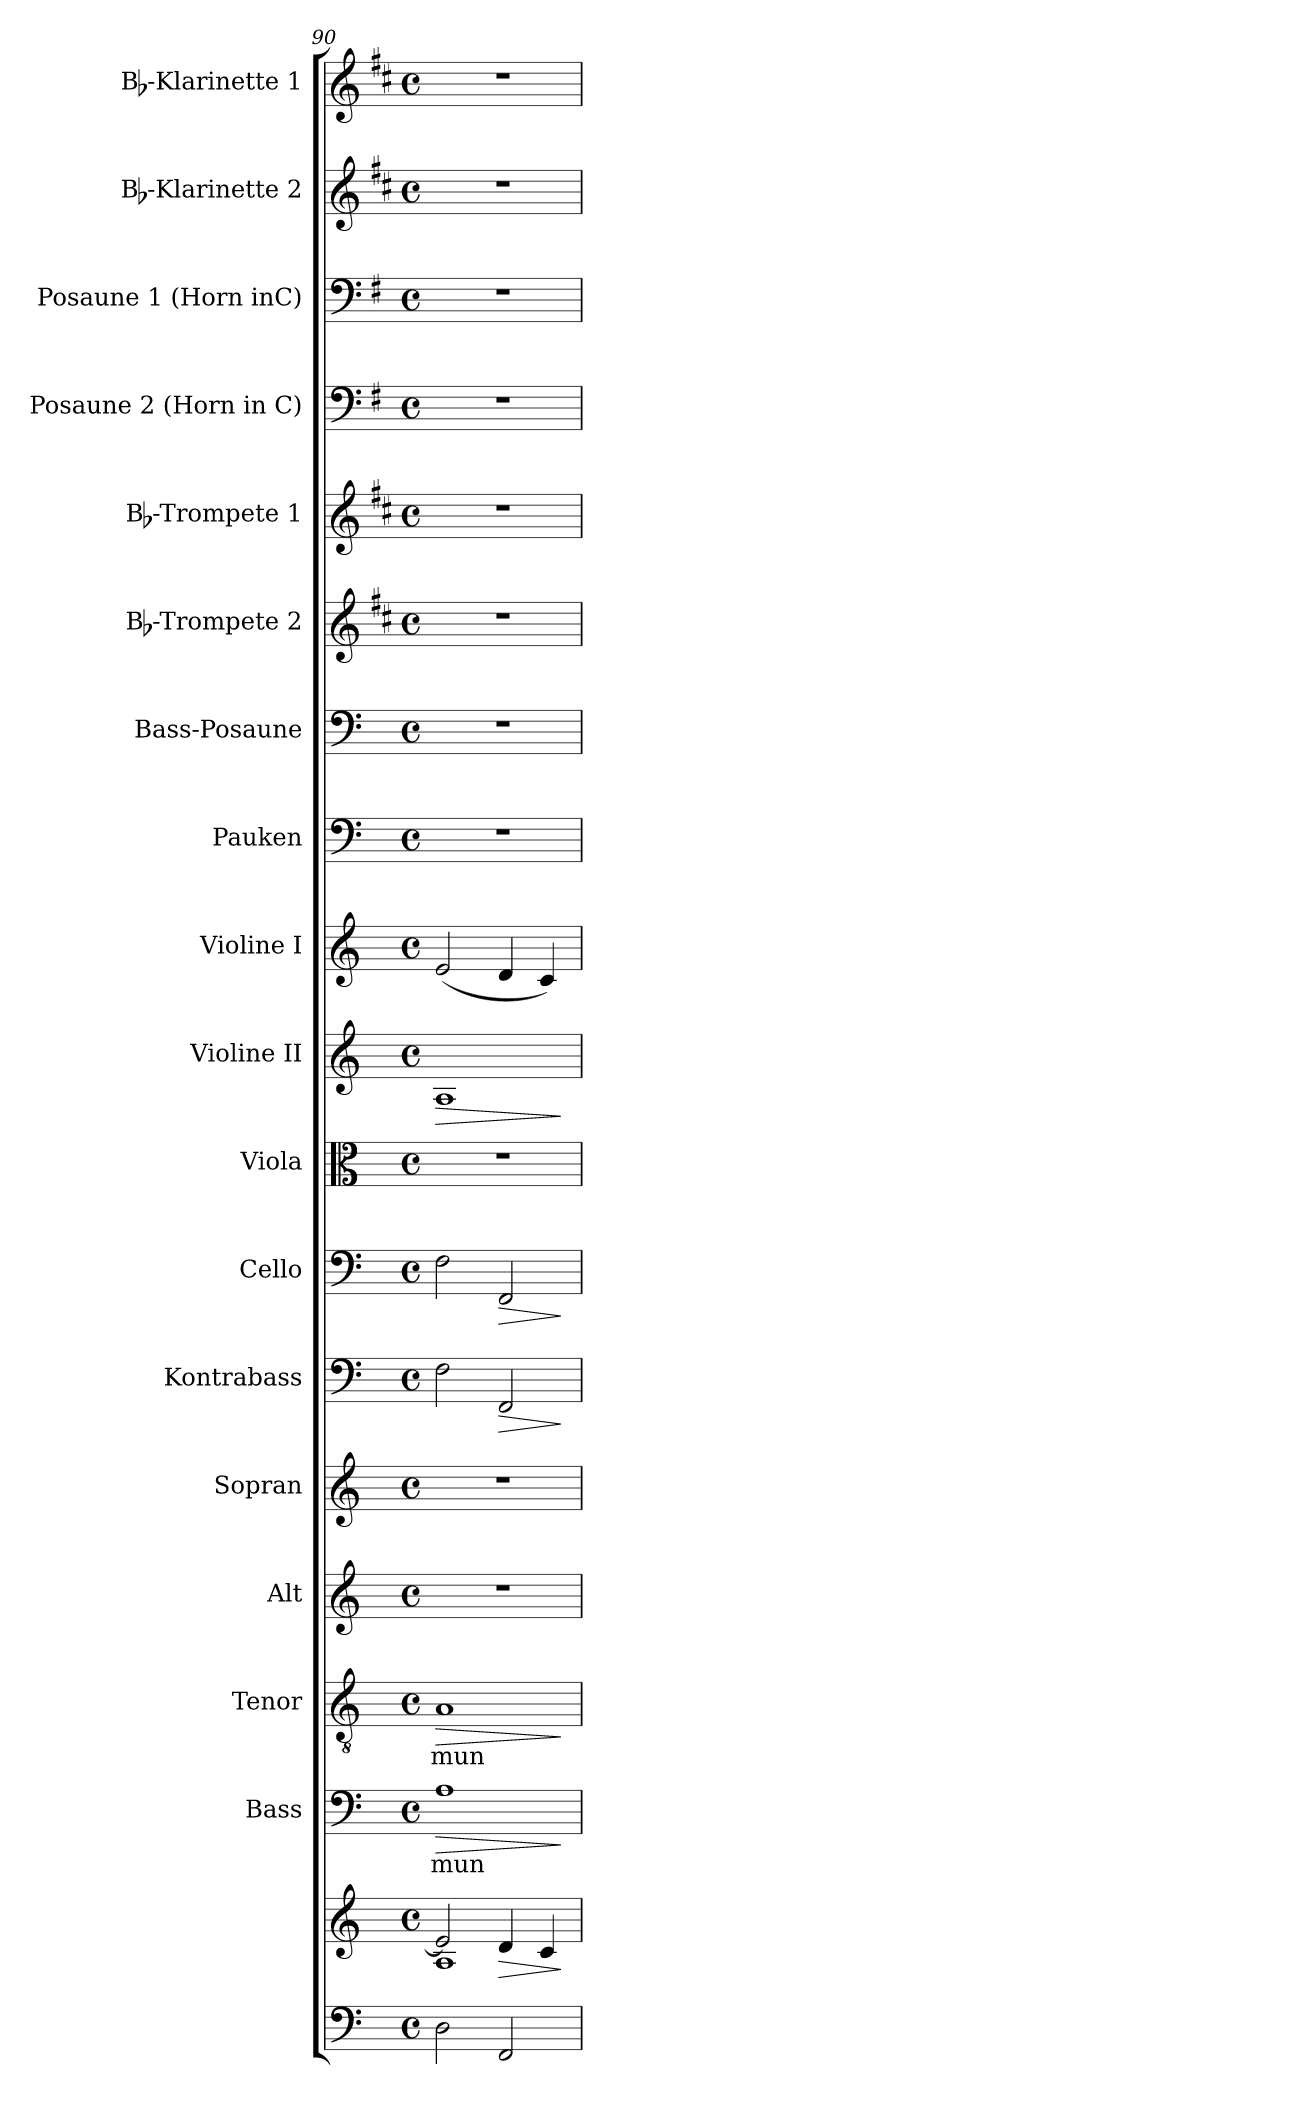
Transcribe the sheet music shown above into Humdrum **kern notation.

**kern	**kern	**dynam	**kern	**text	**dynam	**kern	**text	**dynam	**kern	**kern	**kern	**dynam	**kern	**dynam	**kern	**kern	**dynam	**kern	**kern	**kern	**kern	**kern	**kern	**kern	**kern	**kern
*part18	*part18	*part18	*part17	*part17	*part17	*part16	*part16	*part16	*part15	*part14	*part13	*part13	*part12	*part12	*part11	*part10	*part10	*part9	*part8	*part7	*part6	*part5	*part4	*part3	*part2	*part1
*staff19	*staff18	*staff18/19	*staff17	*staff17	*staff17	*staff16	*staff16	*staff16	*staff15	*staff14	*staff13	*staff13	*staff12	*staff12	*staff11	*staff10	*staff10	*staff9	*staff8	*staff7	*staff6	*staff5	*staff4	*staff3	*staff2	*staff1
*	*	*	*I"Bass	*	*	*I"Tenor	*	*	*I"Alt	*I"Sopran	*I"Kontrabass	*	*I"Cello	*	*I"Viola	*I"Violine II	*	*I"Violine I	*I"Pauken	*I"Bass-Posaune	*I"Bb-Trompete 2	*I"Bb-Trompete 1	*I"Posaune 2 (Horn in C)	*I"Posaune 1 (Horn inC)	*I"Bb-Klarinette 2	*I"Bb-Klarinette 1
*	*	*	*I'B.	*	*	*I'T.	*	*	*I'A.	*I'S.	*I'Kb.	*	*	*	*I'Vla.	*I'Vl. II	*	*I'Vl. I	*I'Pk.	*I'B-Pos.	*I'Bb Trp. 2	*I'Bb Trp. 1	*I'Pos. 2	*I'Pos. 1	*I'Bb Kl. 2	*I'Bb Kl. 1
*clefF4	*clefG2	*	*clefF4	*	*	*clefGv2	*	*	*clefG2	*clefG2	*clefF4	*	*clefF4	*	*clefC3	*clefG2	*	*clefG2	*clefF4	*clefF4	*clefG2	*clefG2	*clefF4	*clefF4	*clefG2	*clefG2
*	*	*	*	*	*	*	*	*	*	*	*ITrd7c12	*	*	*	*	*	*	*	*	*	*ITrd1c2	*ITrd1c2	*ITrd4c7	*ITrd4c7	*ITrd1c2	*ITrd1c2
*k[]	*k[]	*	*k[]	*	*	*k[]	*	*	*k[]	*k[]	*k[]	*	*k[]	*	*k[]	*k[]	*	*k[]	*k[]	*k[]	*k[]	*k[]	*k[]	*k[]	*k[]	*k[]
*C:	*C:	*	*C:	*	*	*C:	*	*	*C:	*C:	*C:	*	*C:	*	*C:	*C:	*	*C:	*C:	*C:	*C:	*C:	*C:	*C:	*C:	*C:
*M4/4	*M4/4	*	*M4/4	*	*	*M4/4	*	*	*M4/4	*M4/4	*M4/4	*	*M4/4	*	*M4/4	*M4/4	*	*M4/4	*M4/4	*M4/4	*M4/4	*M4/4	*M4/4	*M4/4	*M4/4	*M4/4
*met(c)	*met(c)	*	*met(c)	*	*	*met(c)	*	*	*met(c)	*met(c)	*met(c)	*	*met(c)	*	*met(c)	*met(c)	*	*met(c)	*met(c)	*met(c)	*met(c)	*met(c)	*met(c)	*met(c)	*met(c)	*met(c)
=90	=90	=90	=90	=90	=90	=90	=90	=90	=90	=90	=90	=90	=90	=90	=90	=90	=90	=90	=90	=90	=90	=90	=90	=90	=90	=90
*	*^	*	*	*	*	*	*	*	*	*	*	*	*	*	*	*	*	*	*	*	*	*	*	*	*	*
!	!	!	!	!	!LO:LY:b	!LO:HP:b	!	!LO:LY:b	!LO:HP:b	!	!	!	!	!	!	!	!	!LO:HP:b	!	!	!	!	!	!	!	!	!
2D\	2e/]	1A	.	1A	mun-	>	1A	mun-	>	1r	1r	2FF\	.	2F\	.	1r	1A	>	(<2e/	1r	1r	1r	1r	1r	1r	1r	1r
!	!	!	!LO:HP:b	!	!	!	!	!	!	!	!	!	!LO:HP:b	!	!LO:HP:b	!	!	!	!	!	!	!	!	!	!	!	!
2FF/	4d/	.	>	.	.	.	.	.	.	.	.	2FFF/	>	2FF/	>	.	.	.	4d/	.	.	.	.	.	.	.	.
.	4c/	.	.	.	.	.	.	.	.	.	.	.	.	.	.	.	.	.	4c/)	.	.	.	.	.	.	.	.
*	*v	*v	*	*	*	*	*	*	*	*	*	*	*	*	*	*	*	*	*	*	*	*	*	*	*	*	*
.	.	]	.	.	]	.	.	]	.	.	.	]	.	]	.	.	]	.	.	.	.	.	.	.	.	.
=	=	=	=	=	=	=	=	=	=	=	=	=	=	=	=	=	=	=	=	=	=	=	=	=	=	=
*-	*-	*-	*-	*-	*-	*-	*-	*-	*-	*-	*-	*-	*-	*-	*-	*-	*-	*-	*-	*-	*-	*-	*-	*-	*-	*-
